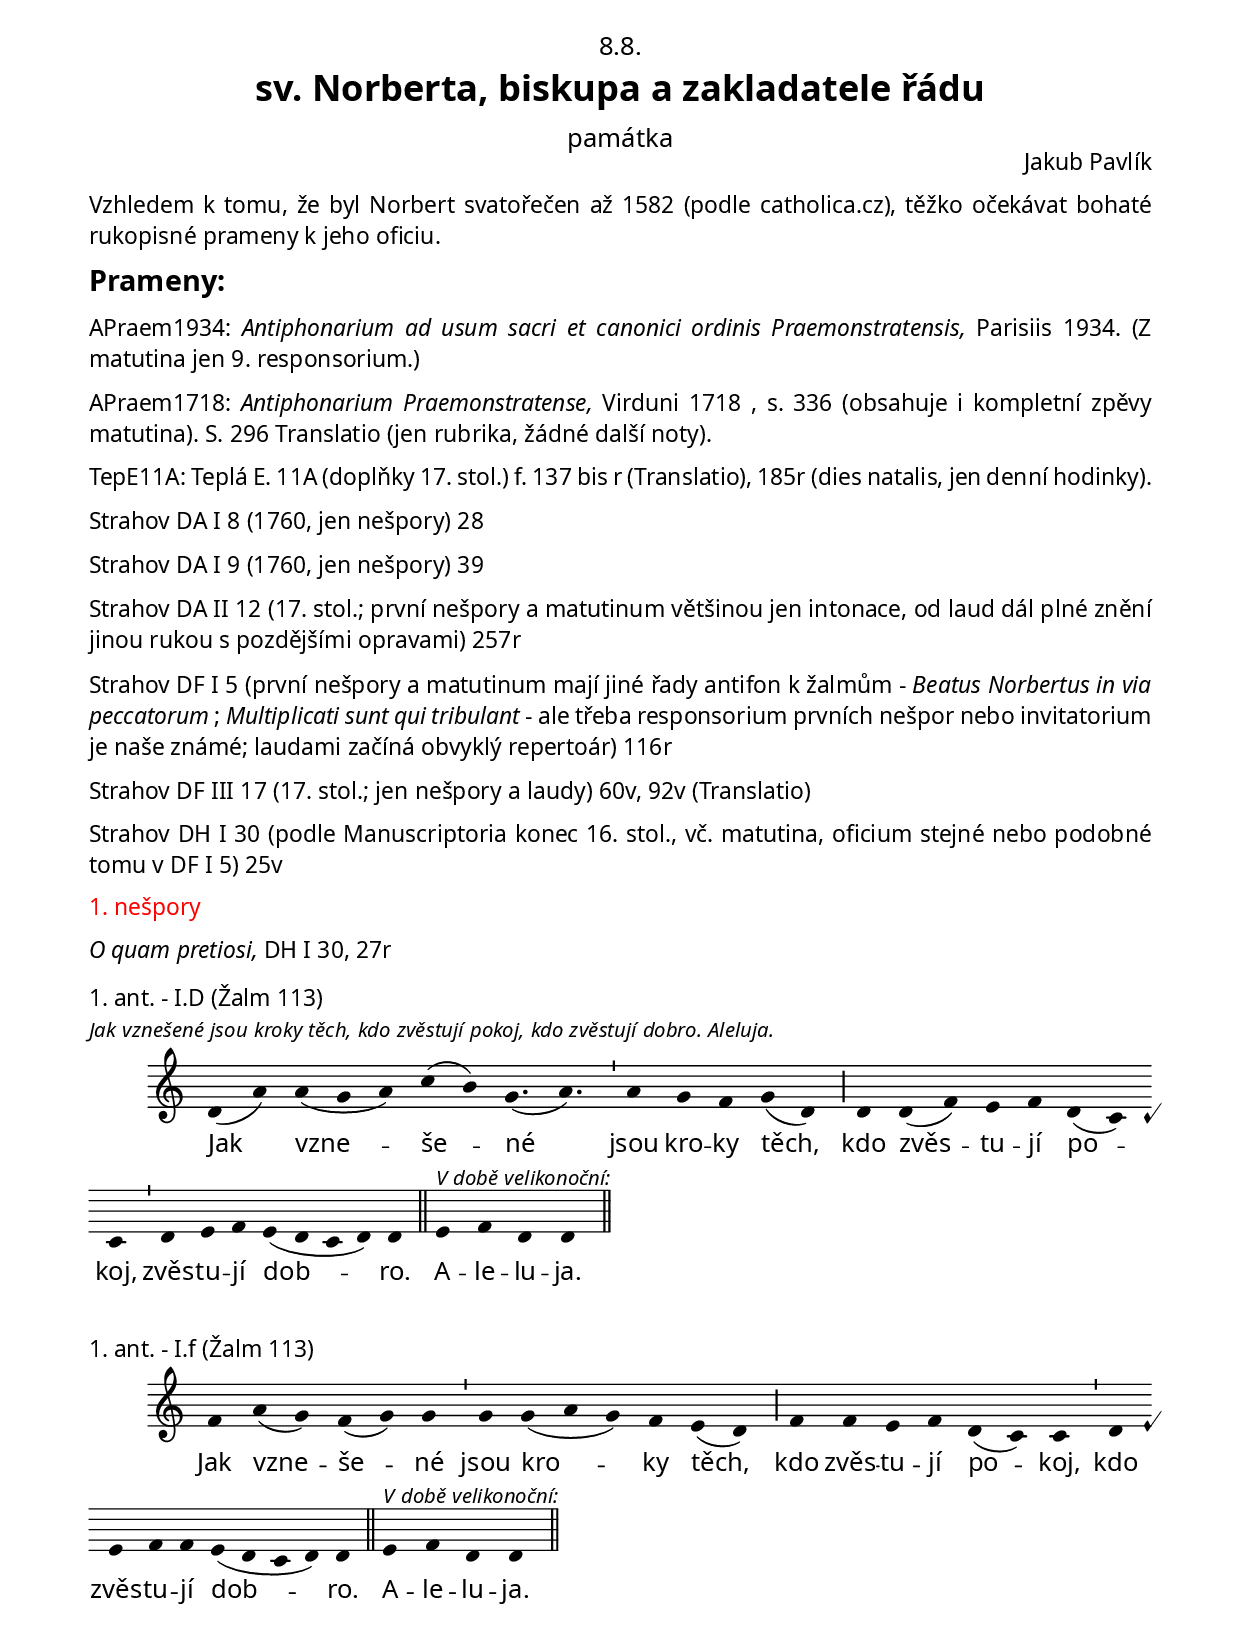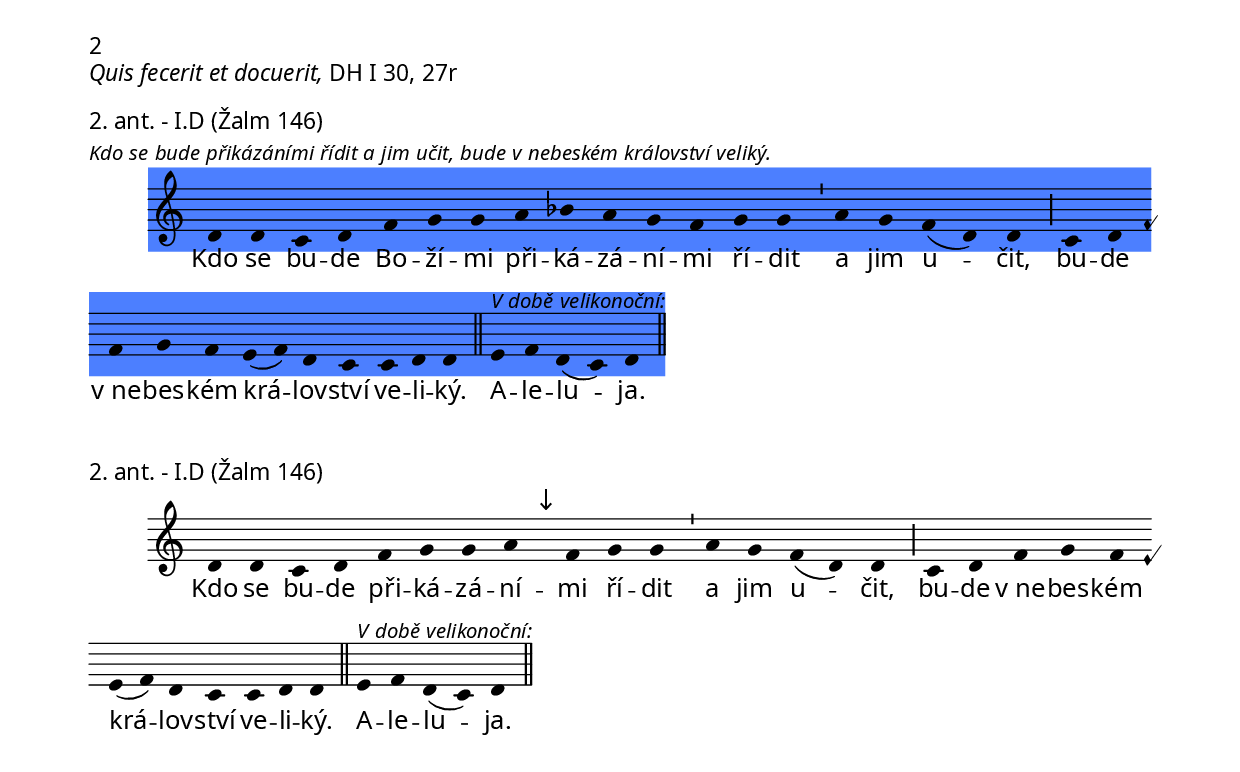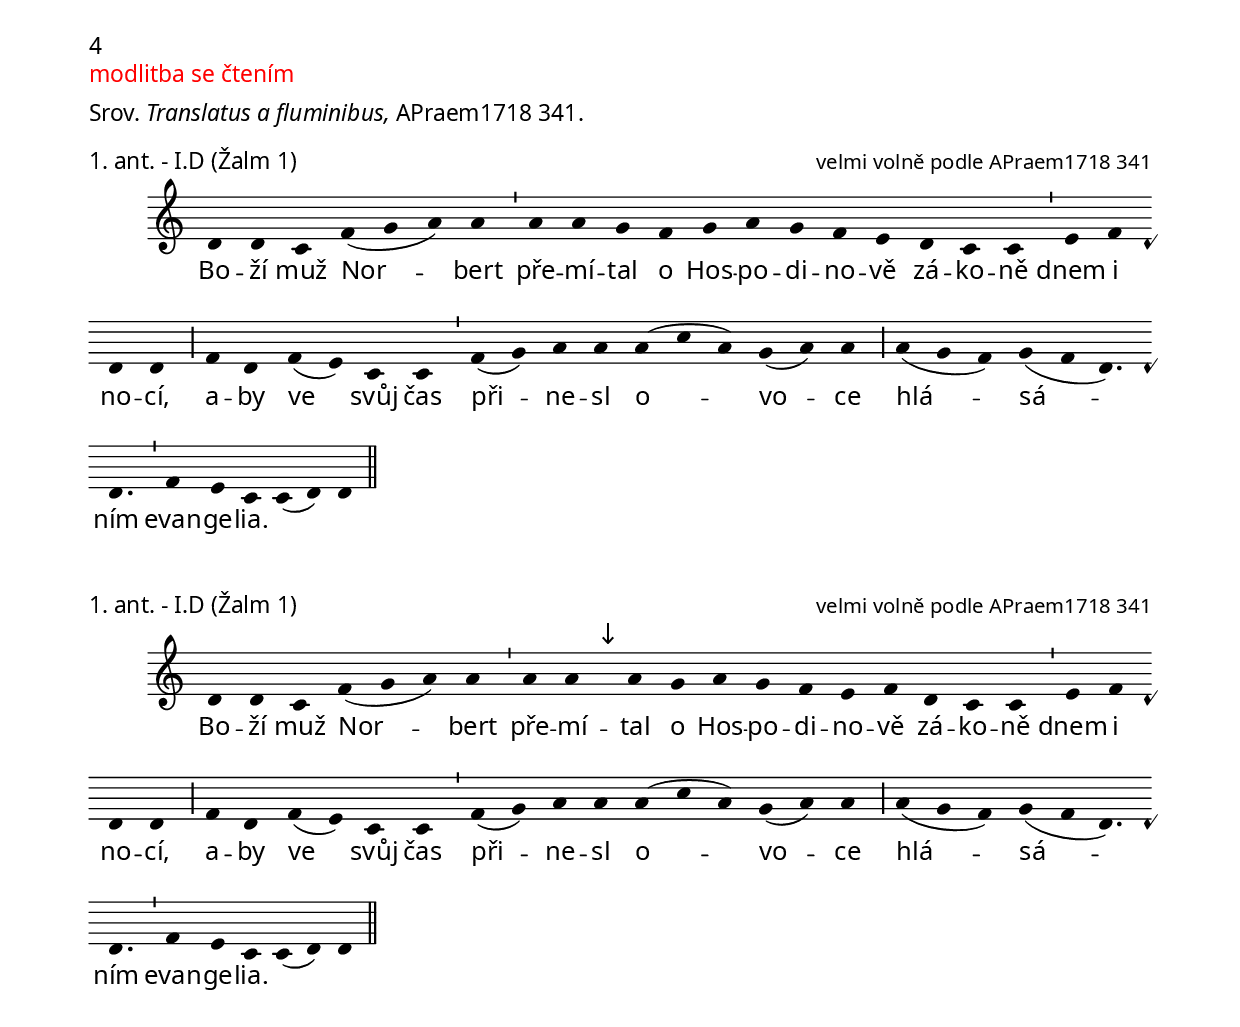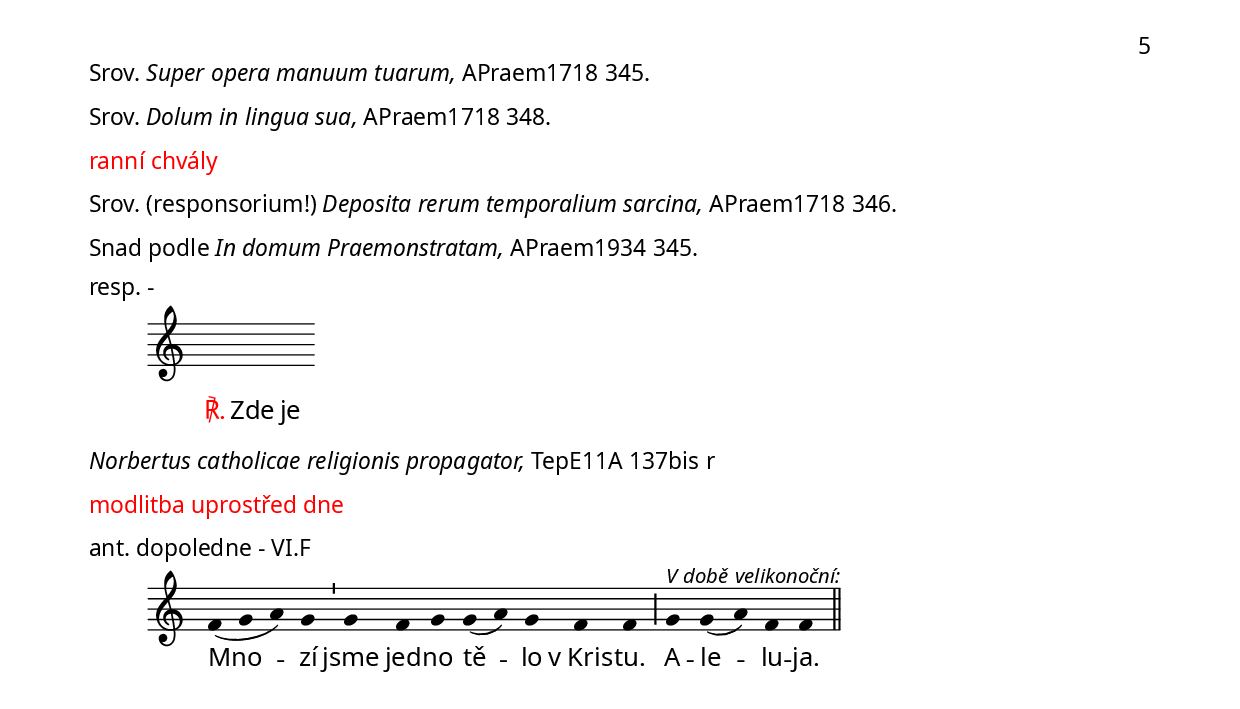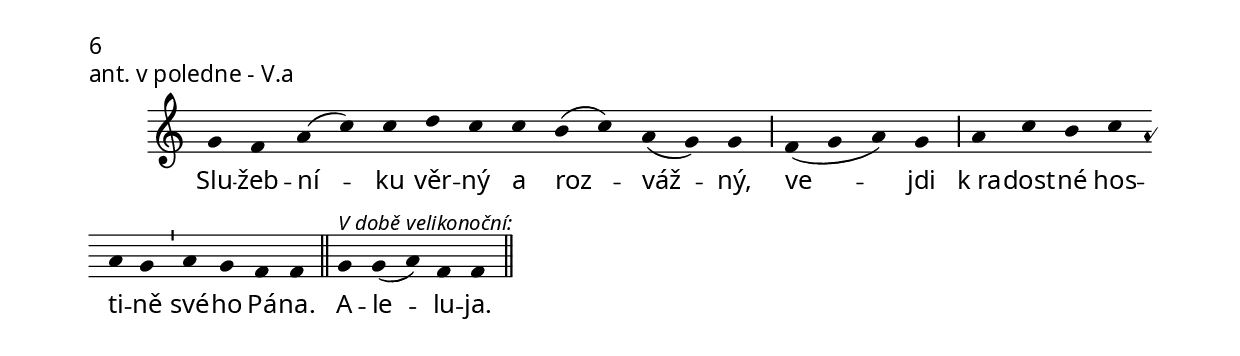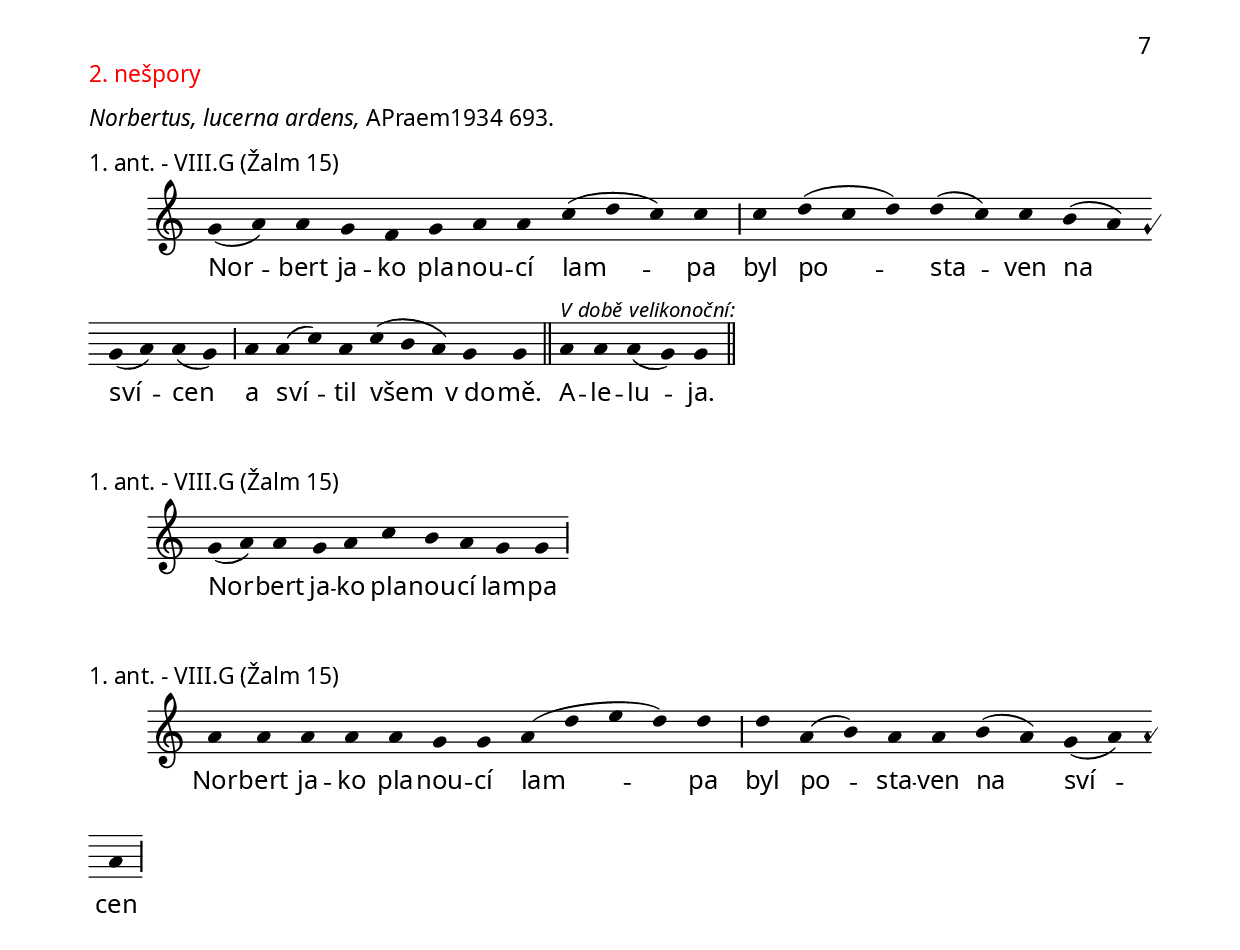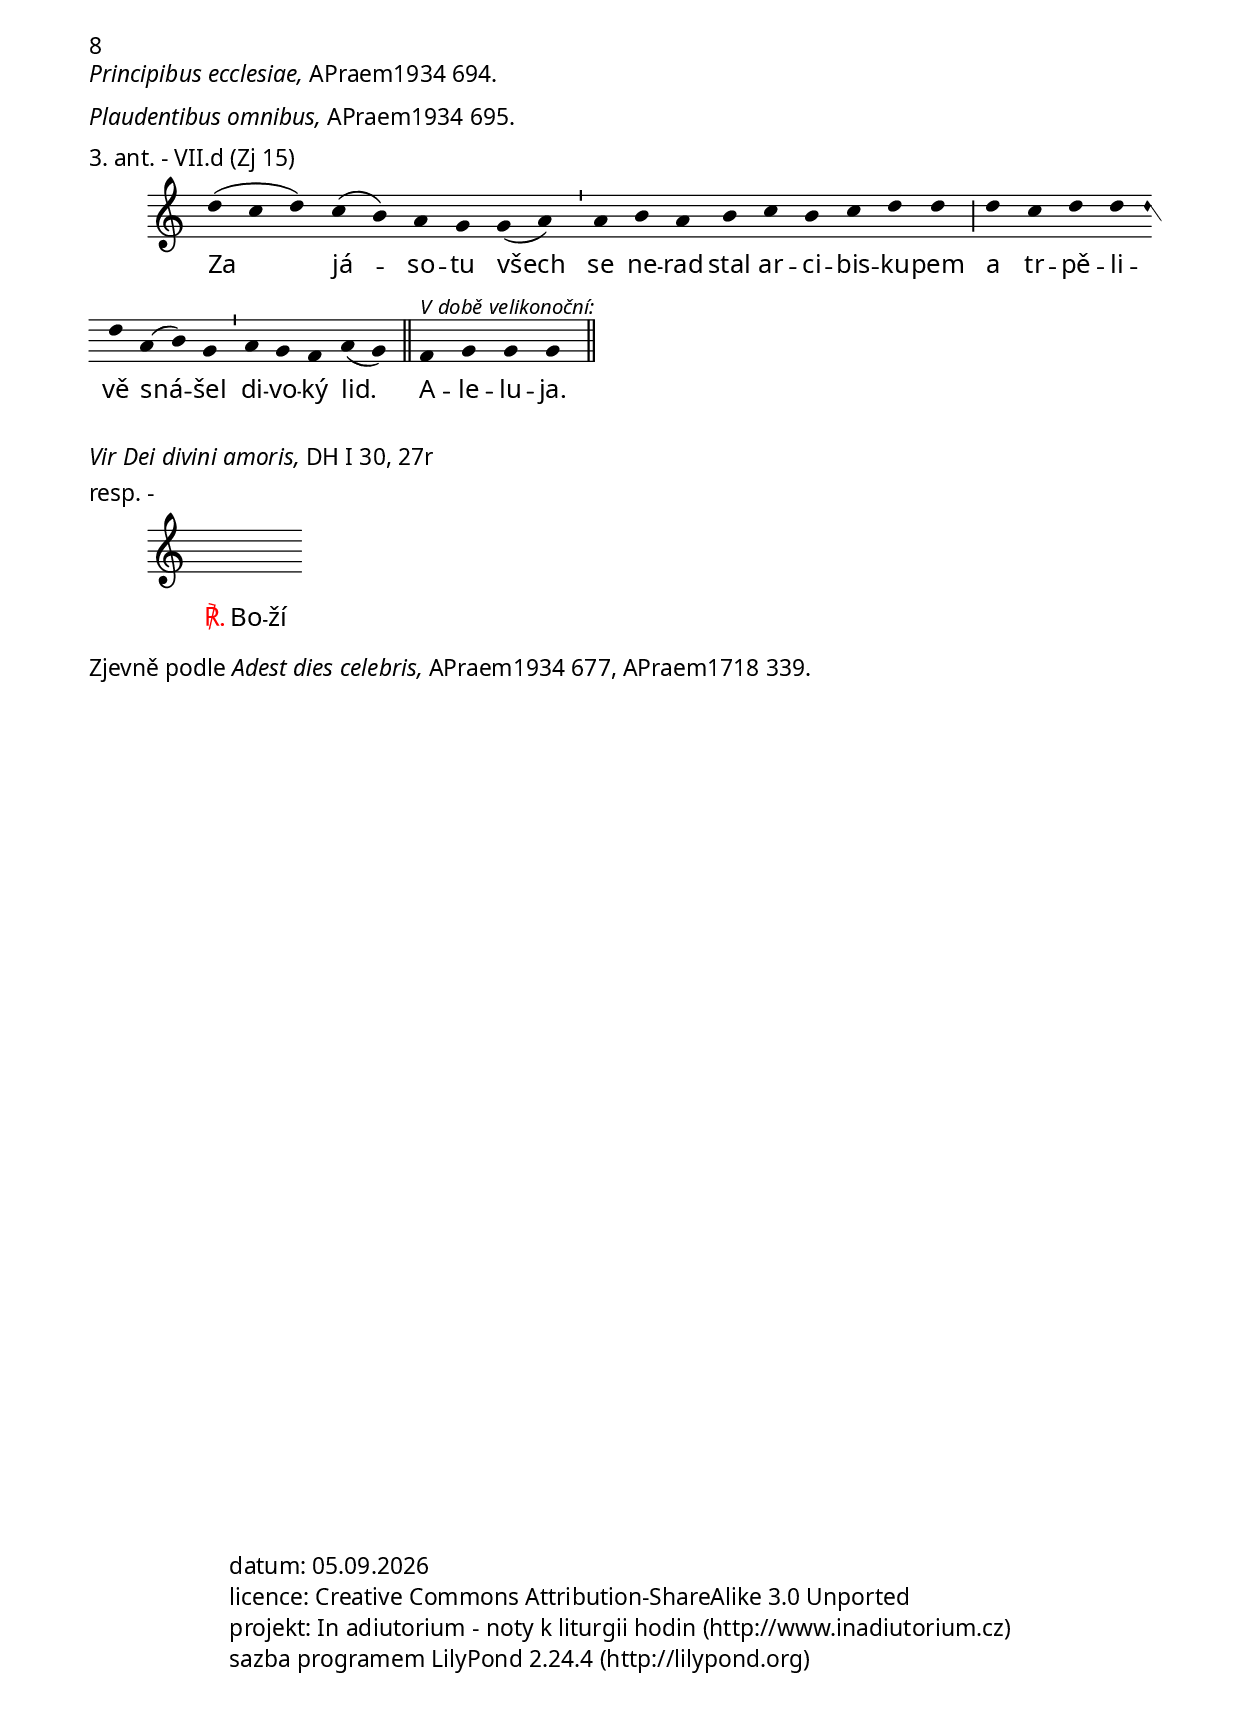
\version "2.16.0"

\include "../../spolecne.ly"
\include "../../dilyresponsorii.ly"
textyOPraem = "vlastní texty premonstrátského řádu"


\header {
  title = \markup\titleSvatek
            "sv. Norberta, biskupa a zakladatele řádu"
            památka
            8.8.
  composer = "Jakub Pavlík"
}

\markup\justify{
  Vzhledem k tomu, že byl Norbert svatořečen až 1582 (podle catholica.cz),
  těžko očekávat bohaté rukopisné prameny k jeho oficiu.
}

\markup\huge\bold{
  Prameny:
}
\markup\justify{
  APraem1934: \italic{Antiphonarium ad usum sacri et canonici ordinis Praemonstratensis,} Parisiis 1934.
  (Z matutina jen 9. responsorium.)
}
\markup\justify{
  APraem1718: \with-url "https://books.google.cz/books?id=GzRHAAAAcAAJ" {
    \italic{Antiphonarium Praemonstratense,} Virduni 1718},
  s. 336 (obsahuje i kompletní zpěvy matutina).
  S. 296 Translatio (jen rubrika, žádné další noty).
}
\markup\justify{
  TepE11A: \with-url "https://www.manuscriptorium.com/apps/index.php?direct=record&pid=AIPDIG-NKCR__TEPLAMSE11A_05WNA92-cs" {
    Teplá E. 11A}
  (doplňky 17. stol.)
  f. 137 bis r (Translatio), 185r (dies natalis, jen denní hodinky).
}
\markup\justify{
  \with-url "https://www.manuscriptorium.com/apps/index.php?direct=record&pid=AIPDIG-KKPS__DA_I_8______1VL7308-cs" {
    Strahov DA I 8}
  (1760, jen nešpory)
  28
}
\markup\justify{
  \with-url "https://www.manuscriptorium.com/apps/index.php?direct=record&pid=AIPDIG-KKPS__DA_I_9______0H0U1HE-cs" {
    Strahov DA I 9}
  (1760, jen nešpory)
  39
}
\markup\justify{
  \with-url "https://www.manuscriptorium.com/apps/index.php?direct=record&pid=AIPDIG-KKPS__DA_II_12____3P5P2T0-cs" {
    Strahov DA II 12}
  (17. stol.; první nešpory a matutinum většinou jen intonace, od laud dál plné znění jinou rukou s pozdějšími opravami)
  257r
}
\markup\justify{
  \with-url "https://www.manuscriptorium.com/apps/index.php?direct=record&pid=AIPDIG-KKPS__DF_I_5______2SEDJQ5-cs" {
    Strahov DF I 5}
  (první nešpory a matutinum mají jiné řady antifon k žalmům -
  \italic{Beatus Norbertus in via peccatorum}; \italic{Multiplicati sunt qui tribulant} -
  ale třeba responsorium prvních nešpor nebo invitatorium je naše známé;
  laudami začíná obvyklý repertoár)
  116r
}
\markup\justify{
  \with-url "https://www.manuscriptorium.com/apps/index.php?direct=record&pid=AIPDIG-KKPS__DF_III_17___0EVFIN6-cs" {
    Strahov DF III 17}
  (17. stol.; jen nešpory a laudy)
  60v, 92v (Translatio)
}
\markup\justify{
  \with-url "https://www.manuscriptorium.com/apps/index.php?direct=record&pid=AIPDIG-KKPS__DH_I_30_____2VLOF41-cs" {
    Strahov DH I 30}
  (podle Manuscriptoria konec 16. stol., vč. matutina, oficium stejné nebo podobné tomu v DF I 5)
  25v
}

\markup {\nadpisHodinka {"1. nešpory"}}

\markup{
  \italic{O quam pretiosi,}
  DH I 30, 27r
}

\score {
  \relative c' {
    \choralniRezim
    d4( a') a( g a) c( b) g4.( a) \barMin
    a4 g f g( d) \barMaior
    d4 d( f) e f d( c) c \barMin
    d e f e( d c d) d \barFinalis

    e^\markup\rubrVelikAleluja f d d \barFinalis
  }
  \addlyrics {
    Jak vzne -- še -- né jsou kro -- ky těch,
    kdo zvěs -- tu -- jí po -- koj,
    % kdo
    zvěs -- tu -- jí dob -- ro.

    A -- le -- lu -- ja.
  }
  \header {
    textus_approbatus = "Jak vznešené jsou kroky těch, kdo zvěstují pokoj, kdo zvěstují dobro. Aleluja."
    quid = "1. ant."
    modus = "I"
    differentia = "D"
    psalmus = "Žalm 113"
    fial = "sanktoral/0705cyrilametodej.ly#rch-a1?zacatek=4"
    id = "1ne-a1"
    piece = \markup {\sestavTitulek}
  }
}

\score {
  \relative c' {
    \choralniRezim
    f4 a( g) f( g) g \barMin
    g g( a g) f e( d) \barMaior
    f f e f d( c) c \barMin
    d e f f e( d c d) d \barFinalis

    e^\markup\rubrVelikAleluja f d d \barFinalis
  }
  \addlyrics {
    Jak vzne -- še -- né jsou kro -- ky těch,
    kdo zvěs -- tu -- jí po -- koj,
    kdo zvěs -- tu -- jí dob -- ro.

    A -- le -- lu -- ja.
  }
  \header {
    quid = "1. ant."
    modus = "I"
    differentia = "f"
    psalmus = "Žalm 113"
    id = "1ne-a1"
    piece = \markup {\sestavTitulek}
  }
}

\pageBreak

\markup{
  \italic{Quis fecerit et docuerit,}
  DH I 30, 27r
}

\score {
  \relative c' {
    \zvyraznovacModry
    \choralniRezim
    d4 d c d f g g a bes a g f g g \barMin
    a g f( d) d \barMaior
    c d f g f e( f) d c c d d \barFinalis

    e^\markup\rubrVelikAleluja f d( c) d \barFinalis
  }
  \addlyrics {
    Kdo se bu -- de Bo -- ží -- mi při -- ká -- zá -- ní -- mi ří -- dit
    a jim u -- čit,
    bu -- de v_ne -- bes -- kém krá -- lov -- ství ve -- li -- ký.

    A -- le -- lu -- ja.
  }
  \header {
    textus_approbatus = "Kdo se bude přikázáními řídit a jim učit, bude v nebeském království veliký."
    quid = "2. ant."
    modus = "I"
    differentia = "D"
    psalmus = "Žalm 146"
    fial = "commune/commune_ucitel.ly#1ne-amag"
    id = "1ne-a2"
    piece = \markup {\sestavTitulek}
  }
}

\score {
  \relative c' {
    \choralniRezim
    d4 d c d f g g a \mark\sipka f g g \barMin
    a g f( d) d \barMaior
    c d f g f e( f) d c c d d \barFinalis

    e^\markup\rubrVelikAleluja f d( c) d \barFinalis
  }
  \addlyrics {
    Kdo se bu -- de při -- ká -- zá -- ní -- mi ří -- dit
    a jim u -- čit,
    bu -- de v_ne -- bes -- kém krá -- lov -- ství ve -- li -- ký.

    A -- le -- lu -- ja.
  }
  \header {
    quid = "2. ant."
    modus = "I"
    differentia = "D"
    psalmus = "Žalm 146"
    fial = "commune/commune_ucitel.ly#1ne-amag?zacatek=8&konec=28"
    id = "1ne-a2"
    piece = \markup {\sestavTitulek}
  }
}

\pageBreak

\markup{
  \italic{Dulcedine mirabili,}
  DH I 30, 28r
}
\score {
  \relative c' {
    \choralniRezim

  }
  \addlyrics {
    Podivuhodnou sladkostí božské výřečnosti se laskavě choval k lidu.

    A -- le -- lu -- ja.
  }
  \header {
    quid = "3. ant."
    modus = ""
    differentia = ""
    psalmus = "Ef 1"
    id = "1ne-a3"
    piece = \markup {\sestavTitulek}
  }
}

\markup{
  \italic{Magnus inter magnos,} APraem1934 674.
}
\score {
  \relative c' {
    \choralniRezim

    % R
    \neviditelna a

    % V
    \neviditelna a

    % R
    \neviditelna a

    % Slava
  }
  \addlyrics {
    \Response Byl velký mezi velkými a nepatrný mezi malými, vznešený mezi urozenými, skromný mezi prostými._* Všem se zkrátka stal vším.
    \Verse Boží muž Norbert byl veselého vzhledu, klidné tváře, velice výmluvný v řeči, příjemný v rozhovoru, laskavý v soužití._*
    \Response Všem se zkrátka stal vším.
    \textRespDoxologie
  }
  \header {
    quid = "resp."
    modus = ""
    id = "1ne-r"
    piece = \markup {\sestavTitulekResp}
  }
}

\markup{
  Srov. \italic{Vir Dei, suae paupertatis,} APraem1934 697; APraem1718 354.
}
\score {
  \relative c' {
    \choralniRezim

  }
  \addlyrics {
    Boží muž, když nábožně vybudoval dům své chudoby v Prémontré, založil svůj kanovnický řád, stal se arcibiskupem, žehnaje bratřím blaženě usnul v Kristu.

    A -- le -- lu -- ja.
  }
  \header {
    quid = "ant. k Magnificat"
    modus = ""
    differentia = ""
    psalmus = ""
    id = "1ne-amag"
    piece = \markup {\sestavTitulekBezZalmu}
  }
}

\markup {\nadpisHodinka {"invitatorium"}}

\markup{
  Srov. \italic{Magnus Dominus... qui de caenoso...,} APraem1718 340.
}
\score {
  \relative c' {
    \zvyraznovacModry
    \choralniRezim
    c4( d) d d( e f) d c( d) d \barMaior
    f f g( a) g f d( e) d( c) c \barMaior
    a c d e( f d) c( d) d \barFinalis

    e(^\markup\rubrVelikAleluja f) d d( c a)
    c c( d) d d \barFinalis
  }
  \addlyrics {
    Chval -- me Krá -- le krá -- lů,
    kte -- rý vy -- tr -- hl Nor -- ber -- ta
    ze svět -- ských
    \markup{\Dagger mar} -- nos -- tí.

    \markup{\Dagger mar} -- nos -- tí,
    a -- le -- lu -- ja.
  }
  \header {
    fons_externus = "volně podle APraem1934 340"
    quid = "ant."
    modus = "II"
    differentia = "D"
    psalmus = ""
    id = "invit"
    piece = \markup {\sestavTitulekBezZalmu}
  }
}

\pageBreak

\markup {\nadpisHodinka {"modlitba se čtením"}}

\markup{
  Srov. \italic{Translatus a fluminibus,} APraem1718 341.
}
\score {
  \relative c' {
    \choralniRezim
    d4 d c f( g a) a \barMin
    a a g f g a g f e d c c \barMin
    e f d d \barMaior
    f d f( e) c c \barMin
    f( g) a a a( c a) g( a) a \barMaior
    a( g f) g( f d4.) d \barMin f4 e c c( d) d \barFinalis
  }
  \addlyrics {
    Bo -- ží muž Nor -- bert
    pře -- mí -- tal o Hos -- po -- di -- no -- vě zá -- ko -- ně dnem i no -- cí,
    a -- by ve svůj čas
    při -- ne -- sl o -- vo -- ce
    hlá -- sá -- ním evan -- ge -- lia.
  }
  \header {
    fons_externus = "velmi volně podle APraem1718 341"
    quid = "1. ant."
    modus = "I"
    differentia = "D"
    psalmus = "Žalm 1"
    id = "mc-a1"
    piece = \markup {\sestavTitulek}
  }
}

\score {
  \relative c' {
    \choralniRezim
    d4 d c f( g a) a \barMin
    a a \mark\sipka a g a g f e f d c c \barMin
    e f d d \barMaior
    f d f( e) c c \barMin
    f( g) a a a( c a) g( a) a \barMaior
    a( g f) g( f d4.) d \barMin f4 e c c( d) d \barFinalis
  }
  \addlyrics {
    Bo -- ží muž Nor -- bert
    pře -- mí -- tal o Hos -- po -- di -- no -- vě zá -- ko -- ně dnem i no -- cí,
    a -- by ve svůj čas
    při -- ne -- sl o -- vo -- ce
    hlá -- sá -- ním evan -- ge -- lia.
  }
  \header {
    fons_externus = "velmi volně podle APraem1718 341"
    quid = "1. ant."
    modus = "I"
    differentia = "D"
    psalmus = "Žalm 1"
    id = "mc-a1"
    piece = \markup {\sestavTitulek}
  }
}

\pageBreak

\markup{
  Srov. \italic{Super opera manuum tuarum,} APraem1718 345.
}
\score {
  \relative c' {
    \choralniRezim

  }
  \addlyrics {
    Nad díla svých rukou ustanovil jsi toho, Pane, jehož jedinou slávou bylo vyznávat Ježíše Krista Ukřižovaného.
  }
  \header {
    quid = "2. ant."
    modus = ""
    differentia = ""
    psalmus = "Žalm 8"
    id = "mc-a2"
    piece = \markup {\sestavTitulek}
  }
}

\markup{
  Srov. \italic{Dolum in lingua sua,} APraem1718 348.
}
\score {
  \relative c' {
    \choralniRezim

  }
  \addlyrics {
    Nemluvil křivě svým jazykem, a proto odpočívá na svaté hoře.
  }
  \header {
    quid = "3. ant."
    modus = ""
    differentia = ""
    psalmus = "Žalm 24"
    id = "mc-a3"
    piece = \markup {\sestavTitulek}
  }
}

\markup {\nadpisHodinka {"ranní chvály"}}

\markup{
  Srov. (responsorium!) \italic{Deposita rerum temporalium sarcina,} APraem1718 346.
}
\score {
  \relative c' {
    \choralniRezim

  }
  \addlyrics {
    Norbert zapřel sám sebe a následoval Krista po neschůdnější cestě.
  }
  \header {
    quid = "1. ant."
    modus = ""
    differentia = ""
    psalmus = "Žalm 63"
    id = "rch-a1"
    piece = \markup {\sestavTitulek}
  }
}

\score {
  \relative c' {
    \choralniRezim

  }
  \addlyrics {
    Mnohé co nejpokorněji poučil, aby Duch svatý vedl jejich cesty k dokonalosti.
  }
  \header {
    quid = "2. ant."
    modus = ""
    differentia = ""
    psalmus = "Dan 3-III"
    id = "rch-a2"
    piece = \markup {\sestavTitulek}
  }
}

\markup{
  Snad podle \italic{In domum Praemonstratam,} APraem1934 345.
}
\score {
  \relative c' {
    \choralniRezim

  }
  \addlyrics {
    Boží muž s jásotem přiváděl Kristovy následovníky ke svému předem ukázanému domovu chudoby.
  }
  \header {
    quid = "3. ant."
    modus = ""
    differentia = ""
    psalmus = "Žalm 149"
    id = "rch-a3"
    piece = \markup {\sestavTitulek}
  }
}

\score {
  \relative c' {
    \choralniRezim

    % R
    \neviditelna a

    % V
    \neviditelna a

    % R
    \neviditelna a

    % Slava
  }
  \addlyrics {
    \Response Zde je milovník bratří,_* zde je ten, který se mnoho modlí za lid.
    \Verse Zde je ten, který za své bratry vydal i svůj život._*
    \Response Zde je ten, který se mnoho modlí za lid.
    \textRespDoxologie
  }
  \header {
    quid = "resp."
    modus = ""
    id = "rch-r"
    piece = \markup {\sestavTitulekResp}
  }
}

\markup{
  \italic{Norbertus catholicae religionis propagator,}
  TepE11A 137bis r
}
\score {
  \relative c' {
    \choralniRezim

  }
  \addlyrics {
    Norbert, vynikající šiřitel katolické víry, hlasatel pravého pokání, kanovník a vzácný zakladatel premonstrátského řádu: co učil slovy, dovršil ve skutcích.
  }
  \header {
    quid = "ant. k Benedictus"
    modus = ""
    differentia = ""
    psalmus = ""
    id = "rch-aben"
    piece = \markup {\sestavTitulekBezZalmu}
  }
}

\markup {\nadpisHodinka {"modlitba uprostřed dne"}}

\score {
  \relative c' {
    \choralniRezim
    f4( g a) g \barMin
    g f g g( a) g f f \barMaior

    g^\markup\rubrVelikAleluja g( a) f f \barFinalis
  }
  \addlyrics {
    Mno -- zí jsme jed -- no tě -- lo v_Kris -- tu.

    A -- le -- lu -- ja.
  }
  \header {
    quid = "ant. dopoledne"
    modus = "VI"
    differentia = "F"
    psalmus = ""
    id = "tercie"
    piece = \markup {\sestavTitulekBezZalmu}
  }
}

\pageBreak

\score {
  \relative c'' {
    \choralniRezim
    g4 f a( c) c d c c b( c) a( g) g \barMaior
    f( g a) g \barMaior
    a c b c a g \barMin a g f f \barFinalis

    g^\markup\rubrVelikAleluja g( a) f f \barFinalis
  }
  \addlyrics {
    Slu -- žeb -- ní -- ku věr -- ný a roz -- váž -- ný,
    ve -- jdi
    k_ra -- dost -- né hos -- ti -- ně své -- ho Pá -- na.

    A -- le -- lu -- ja.
  }
  \header {
    quid = "ant. v poledne"
    modus = "V"
    differentia = "a"
    psalmus = ""
    fial = "commune/commune_svatymuz.ly#2ne-amag1?zacatek=5"
    id = "sexta"
    piece = \markup {\sestavTitulekBezZalmu}
  }
}

\pageBreak

\score {
  \relative c' {
    \choralniRezim

  }
  \addlyrics {
    Okolo něho věnec bratří jako cedry vysázené na hoře Libanonu.

    A -- le -- lu -- ja.
  }
  \header {
    quid = "ant. odpoledne"
    modus = ""
    differentia = ""
    psalmus = ""
    id = "nona"
    piece = \markup {\sestavTitulekBezZalmu}
  }
}

\pageBreak

\markup {\nadpisHodinka {"2. nešpory"}}

\markup{
  \italic{Norbertus, lucerna ardens,} APraem1934 693.
}
\score {
  \relative c'' {
    \choralniRezim
    g4( a) a g f g a a c( d c) c \barMaior
    c d( c d) d( c) c b( a) g( a) a( g) \barMaior
    a a( c) a c( b a) g g \barFinalis

    a^\markup\rubrVelikAleluja a a( g) g \barFinalis
  }
  \addlyrics {
    Nor -- bert ja -- ko pla -- nou -- cí lam -- pa
    byl po -- sta -- ven na sví -- cen
    a sví -- til všem v_do -- mě.

    A -- le -- lu -- ja.
  }
  \header {
    quid = "1. ant."
    modus = "VIII"
    differentia = "G"
    psalmus = "Žalm 15"
    id = "2ne-a1"
    piece = \markup {\sestavTitulek}
  }
}

\score {
  \relative c'' {
    \choralniRezim
    g4( a) a g a c b a g g \barMaior

  }
  \addlyrics {
    Nor -- bert ja -- ko pla -- nou -- cí lam -- pa
    byl po -- sta -- ven na sví -- cen
    a sví -- til všem v_do -- mě.

    A -- le -- lu -- ja.
  }
  \header {
    quid = "1. ant."
    modus = "VIII"
    differentia = "G"
    psalmus = "Žalm 15"
    id = ""
    piece = \markup {\sestavTitulek}
  }
}

\score {
  \relative c'' {
    \choralniRezim
    a4 a a a a g g a( d e d) d \barMaior
    d a( b) a a b( a) g( a) a \barMaior

  }
  \addlyrics {
    Nor -- bert ja -- ko pla -- nou -- cí lam -- pa
    byl po -- sta -- ven na sví -- cen
    a sví -- til všem v_do -- mě.

    A -- le -- lu -- ja.
  }
  \header {
    quid = "1. ant."
    modus = "VIII"
    differentia = "G"
    psalmus = "Žalm 15"
    id = ""
    piece = \markup {\sestavTitulek}
  }
}

\pageBreak

\markup{
  \italic{Principibus ecclesiae,} APraem1934 694.
}
\score {
  \relative c' {
    \choralniRezim

  }
  \addlyrics {
    Pře -- svěd -- čil vlád -- ce cír -- kve,
    a -- by se u -- ja -- li
    si -- rot -- ků a vdov.

    A -- le -- lu -- ja.
  }
  \header {
    quid = "2. ant."
    modus = ""
    differentia = ""
    psalmus = "Žalm 112"
    id = "2ne-a2"
    piece = \markup {\sestavTitulek}
  }
}

\markup{
  \italic{Plaudentibus omnibus,} APraem1934 695.
}
\score {
  \relative c'' {
    \choralniRezim
    d4( c d) c( b) a g g( a) \barMin
    a b a b c b c d d \barMaior
    d c d d d a( b) g \barMin
    a g f a( g) \barFinalis

    f^\markup\rubrVelikAleluja g g g \barFinalis
  }
  \addlyrics {
    Za já -- so -- tu všech
    se ne -- rad stal ar -- ci -- bis -- ku -- pem
    a tr -- pě -- li -- vě sná -- šel
    di -- vo -- ký lid. % :)

    A -- le -- lu -- ja.
  }
  \header {
    quid = "3. ant."
    modus = "VII"
    differentia = "d"
    psalmus = "Zj 15"
    id = "2ne-a3"
    piece = \markup {\sestavTitulek}
  }
}

\markup{
  \italic{Vir Dei divini amoris,}
  DH I 30, 27r
}
\score {
  \relative c' {
    \choralniRezim

    % R
    \neviditelna a

    % V
    \neviditelna a

    % R
    \neviditelna a

    % Slava
  }
  \addlyrics {
    \Response Bo -- ží muž
    za -- pá -- len bož -- skou lás -- kou
    a pla -- nou -- cí ve svém nit -- ru
    oh -- něm Du -- cha sva -- té -- ho,_*
    Za -- čal ká -- zat Bo -- ží slo -- vo,
    ať to by -- lo vhod či ne -- vhod.
    \Verse Z_po -- kla -- du Bo -- ží -- ho
    vy -- ná -- šel vě -- ci no -- vé i sta -- ré,
    a stal se jed -- něm vů -- ní ži -- vo -- ta pro ži -- vot,
    ji -- ným pak vů -- ní smr -- ti pro smrt._*
    \Response
    \textRespDoxologie
  }
  \header {
    quid = "resp."
    modus = ""
    id = "2ne-r"
    piece = \markup {\sestavTitulekResp}
  }
}

\markup{
  Zjevně podle \italic{Adest dies celebris,}
  APraem1934 677,
  APraem1718 339.
}
\score {
  \relative c' {
    \choralniRezim

  }
  \addlyrics {
    Dnes je slav -- ný den,
    kdy sva -- tý bis -- kup Nor -- bert
    byl zba -- ven pout tě -- la
    a při -- jat s_an -- dě -- ly tam,
    kde v_zá -- ři -- vém sva -- teb -- ním ša -- tu
    šťas -- ten sto -- lu -- je v_pa -- lá -- ci ne -- bes -- ké -- ho Krá -- le,
    ja -- ko -- by na -- pá -- jen prou -- dem bla -- ha,
    a -- le -- lu -- ja, a -- le -- lu -- ja.
    % zde aleluja i mimo dobu velikonoční
  }
  \header {
    quid = "ant. k Magnificat"
    modus = ""
    differentia = ""
    psalmus = ""
    id = "2ne-amag"
    piece = \markup {\sestavTitulekBezZalmu}
  }
}
